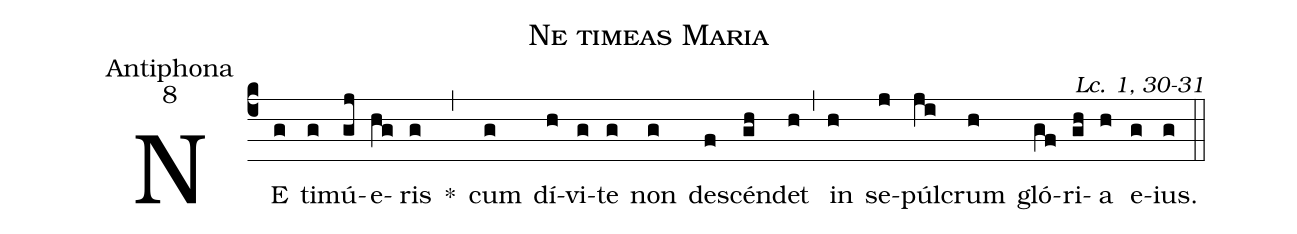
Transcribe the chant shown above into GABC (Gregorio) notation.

name:Ne timeas Maria;
office-part:Antiphona;
mode:8;
commentary:Lc. 1, 30-31;
%%
(c4)
NE(g) ti(g)mú(gj)e(hg)ris(g) *(,)
cum(g) dí(h)vi(g)te(g) non(g) de(f)scén(gh)det(h) (,)
in(h) se(j)púl(ji)crum(h) gló(gf)ri(gh)a(h) e(g)ius.(g) (::)
